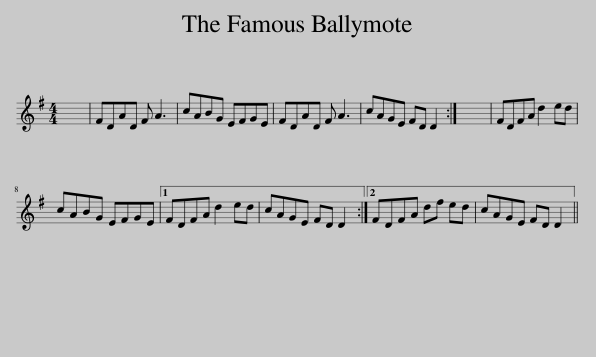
X:1
L:1/8
M:4/4
I:linebreak $
K:G
V:1 treble
V:1
 x8 | FDAD F A3 | cABG EFGE | FDAD F A3 | cAGE FD D2 :| %5
 x8 | FDFA d2 ed |$ cABG EFGE |1 FDFA d2 ed | cAGE FD D2 :|2 %10
 FDFA df ed | cAGE FD D2 || %12
